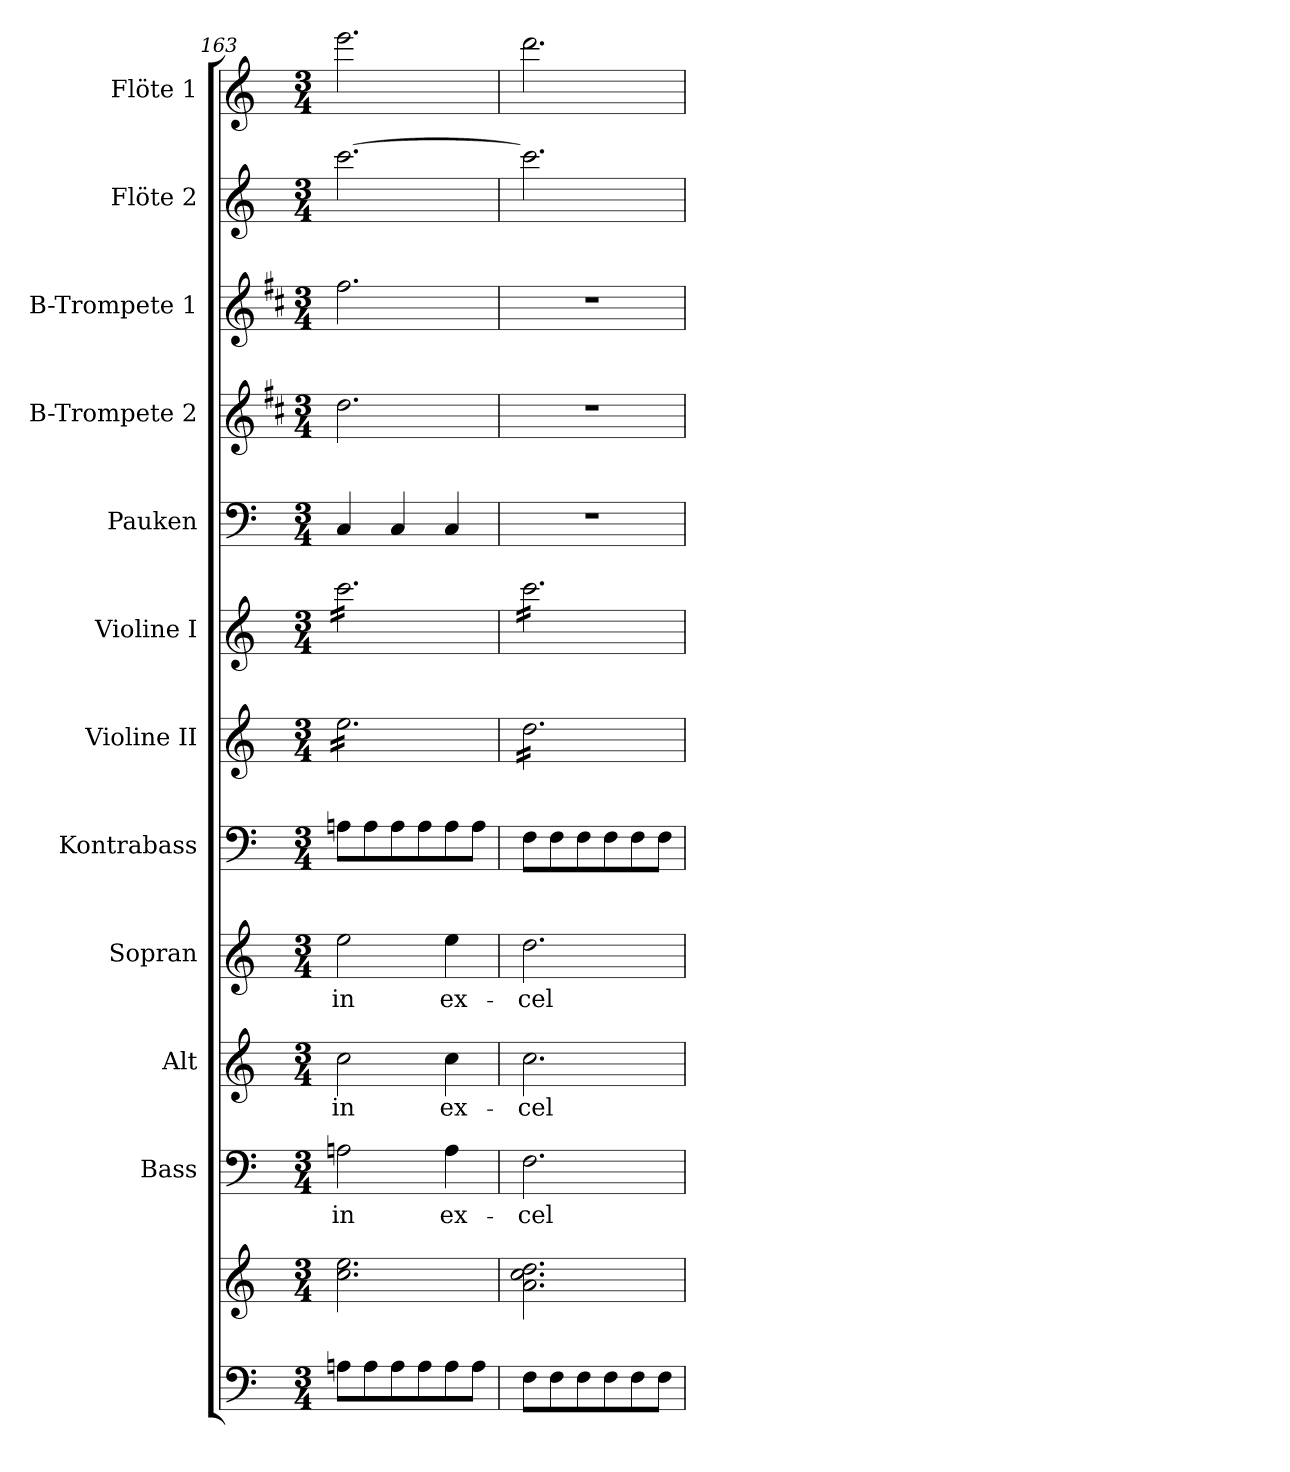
**kern	**kern	**kern	**text	**kern	**text	**kern	**text	**kern	**kern	**kern	**kern	**kern	**kern	**kern	**kern
*part12	*part12	*part11	*part11	*part10	*part10	*part9	*part9	*part8	*part7	*part6	*part5	*part4	*part3	*part2	*part1
*staff13	*staff12	*staff11	*staff11	*staff10	*staff10	*staff9	*staff9	*staff8	*staff7	*staff6	*staff5	*staff4	*staff3	*staff2	*staff1
*	*	*I"Bass	*	*I"Alt	*	*I"Sopran	*	*I"Kontrabass	*I"Violine II	*I"Violine I	*I"Pauken	*I"B-Trompete 2	*I"B-Trompete 1	*I"Flöte 2	*I"Flöte 1
*	*	*I'B.	*	*I'A.	*	*I'S.	*	*I'Kb.	*I'Vl. II	*I'Vl. I	*I'Pk.	*I'B Trp. 2	*I'B Trp. 1	*I'Fl. 2	*I'Fl. 1
*clefF4	*clefG2	*clefF4	*	*clefG2	*	*clefG2	*	*clefF4	*clefG2	*clefG2	*clefF4	*clefG2	*clefG2	*clefG2	*clefG2
*	*	*	*	*	*	*	*	*ITrd7c12	*	*	*	*ITrd1c2	*ITrd1c2	*	*
*k[]	*k[]	*k[]	*	*k[]	*	*k[]	*	*k[]	*k[]	*k[]	*k[]	*k[]	*k[]	*k[]	*k[]
*C:	*C:	*C:	*	*C:	*	*C:	*	*C:	*C:	*C:	*C:	*C:	*C:	*C:	*C:
*M3/4	*M3/4	*M3/4	*	*M3/4	*	*M3/4	*	*M3/4	*M3/4	*M3/4	*M3/4	*M3/4	*M3/4	*M3/4	*M3/4
=163	=163	=163	=163	=163	=163	=163	=163	=163	=163	=163	=163	=163	=163	=163	=163
!	!	!	!LO:LY:b	!	!LO:LY:b	!	!LO:LY:b	!	!	!	!	!	!	!	!
*	*	*	*	*	*	*	*	*	*tremolo	*	*	*	*	*	*
*	*	*	*	*	*	*	*	*	*	*tremolo	*	*	*	*	*
8An\L	2.cc\ 2.ee\	2An\	in	2cc\	in	2ee\	in	8AAn\L	16ee\LL	16ccc\LL	4C/	2.cc\	2.ee\	[2.ccc\	2.eee\
.	.	.	.	.	.	.	.	.	16ee\	16ccc\	.	.	.	.	.
8A\	.	.	.	.	.	.	.	8AA\	16ee\	16ccc\	.	.	.	.	.
.	.	.	.	.	.	.	.	.	16ee\	16ccc\	.	.	.	.	.
8A\	.	.	.	.	.	.	.	8AA\	16ee\	16ccc\	4C/	.	.	.	.
.	.	.	.	.	.	.	.	.	16ee\	16ccc\	.	.	.	.	.
8A\	.	.	.	.	.	.	.	8AA\	16ee\	16ccc\	.	.	.	.	.
.	.	.	.	.	.	.	.	.	16ee\	16ccc\	.	.	.	.	.
!	!	!	!LO:LY:b	!	!LO:LY:b	!	!LO:LY:b	!	!	!	!	!	!	!	!
8A\	.	4A\	ex-	4cc\	ex-	4ee\	ex-	8AA\	16ee\	16ccc\	4C/	.	.	.	.
.	.	.	.	.	.	.	.	.	16ee\	16ccc\	.	.	.	.	.
8A\J	.	.	.	.	.	.	.	8AA\J	16ee\	16ccc\	.	.	.	.	.
.	.	.	.	.	.	.	.	.	16ee\JJ	16ccc\JJ	.	.	.	.	.
=164	=164	=164	=164	=164	=164	=164	=164	=164	=164	=164	=164	=164	=164	=164	=164
!	!	!	!LO:LY:b	!	!LO:LY:b	!	!LO:LY:b	!	!	!	!	!	!	!	!
8F\L	2.a\ 2.cc\ 2.dd\	2.F\	-cel-	2.cc\	-cel-	2.dd\	-cel-	8FF\L	16dd\LL	16ccc\LL	2.r	2.r	2.r	2.ccc\]	2.ddd\
.	.	.	.	.	.	.	.	.	16dd\	16ccc\	.	.	.	.	.
8F\	.	.	.	.	.	.	.	8FF\	16dd\	16ccc\	.	.	.	.	.
.	.	.	.	.	.	.	.	.	16dd\	16ccc\	.	.	.	.	.
8F\	.	.	.	.	.	.	.	8FF\	16dd\	16ccc\	.	.	.	.	.
.	.	.	.	.	.	.	.	.	16dd\	16ccc\	.	.	.	.	.
8F\	.	.	.	.	.	.	.	8FF\	16dd\	16ccc\	.	.	.	.	.
.	.	.	.	.	.	.	.	.	16dd\	16ccc\	.	.	.	.	.
8F\	.	.	.	.	.	.	.	8FF\	16dd\	16ccc\	.	.	.	.	.
.	.	.	.	.	.	.	.	.	16dd\	16ccc\	.	.	.	.	.
8F\J	.	.	.	.	.	.	.	8FF\J	16dd\	16ccc\	.	.	.	.	.
.	.	.	.	.	.	.	.	.	16dd\JJ	16ccc\JJ	.	.	.	.	.
*	*	*	*	*	*	*	*	*	*	*Xtremolo	*	*	*	*	*
*	*	*	*	*	*	*	*	*	*Xtremolo	*	*	*	*	*	*
=	=	=	=	=	=	=	=	=	=	=	=	=	=	=	=
*-	*-	*-	*-	*-	*-	*-	*-	*-	*-	*-	*-	*-	*-	*-	*-
